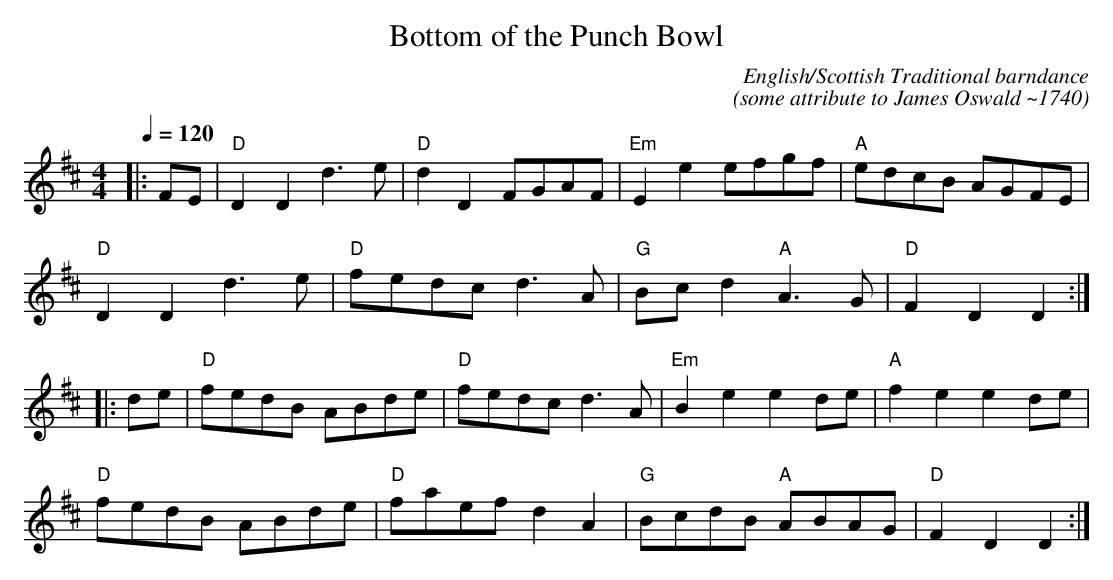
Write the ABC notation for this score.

X:1
T: Bottom of the Punch Bowl
C: English/Scottish Traditional barndance
C: (some attribute to James Oswald ~1740)
M: 4/4
Q: 1/4 = 120
L: 1/4
K: D major treble
|: F/E/ | "D" D D d3/2 e/ | "D" d D F/G/A/F/ | "Em" E e e/f/g/f/ | "A" e/d/c/B/ A/G/F/E/ |
 "D" D D d3/2 e/ | "D" f/e/d/c/ d3/2 A/ | "G" B/c/ d "A" A3/2 G/ | "D" F D D :|
|: d/e/ | "D" f/e/d/B/ A/B/d/e/ | "D" f/e/d/c/ d3/2 A/ | "Em" B e e d/e/ | "A" f e e d/e/ |
  "D" f/e/d/B/ A/B/d/e/ | "D" f/a/e/f/ d A | "G" B/c/d/B/ "A" A/B/A/G/ | "D" F D D :|
